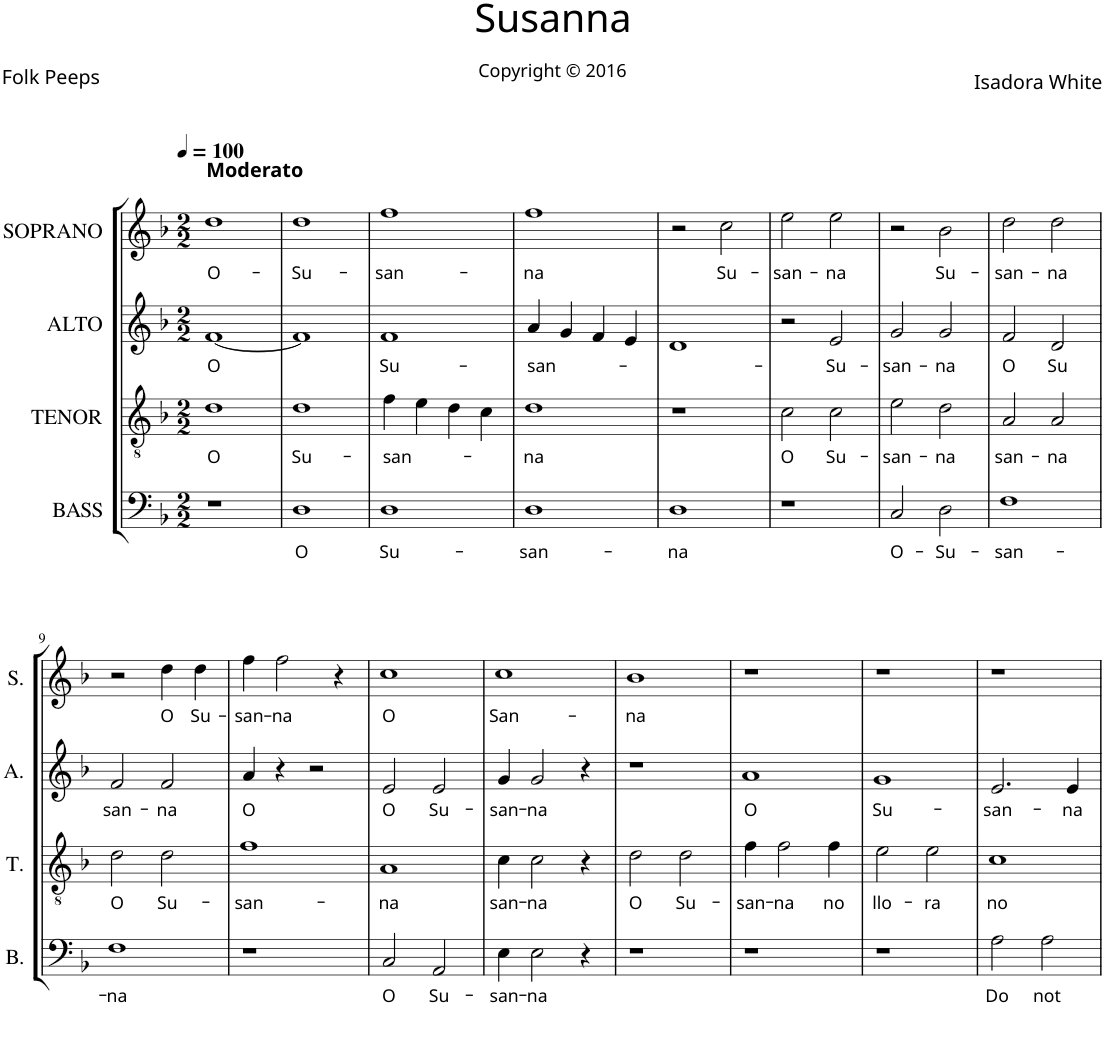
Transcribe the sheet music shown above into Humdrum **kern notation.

**kern	**text	**kern	**text	**kern	**text	**kern	**text
*part4	*part4	*part3	*part3	*part2	*part2	*part1	*part1
*staff4	*staff4	*staff3	*staff3	*staff2	*staff2	*staff1	*staff1
*I"BASS	*	*I"TENOR	*	*I"ALTO	*	*I"SOPRANO	*
*I'B.	*	*I'T.	*	*I'A.	*	*I'S.	*
*clefF4	*	*clefGv2	*	*clefG2	*	*clefG2	*
*	*	*Trd7c12	*	*	*	*	*
*k[b-]	*	*k[b-]	*	*k[b-]	*	*k[b-]	*
*M2/2	*	*M2/2	*	*M2/2	*	*M2/2	*
*MM100	*	*MM100	*	*MM100	*	*MM100	*
=1	=1	=1	=1	=1	=1	=1	=1
!	!	!	!	!	!	!LO:TX:a:B:t=Moderato	!
!	!	!	!LO:LY:b	!	!LO:LY:b	!	!LO:LY:b
1r	.	1d	O	[1f	O	1dd	O-
=2	=2	=2	=2	=2	=2	=2	=2
!	!LO:LY:b	!	!LO:LY:b	!	!	!	!LO:LY:b
1D	O	1d	Su-	1f]	.	1dd	-Su-
=3	=3	=3	=3	=3	=3	=3	=3
!	!LO:LY:b	!	!LO:LY:b	!	!LO:LY:b	!	!LO:LY:b
1D	Su-	4f\	-san-	1f	Su-	1ff	-san-
.	.	4e\	.	.	.	.	.
.	.	4d\	.	.	.	.	.
.	.	4c\	.	.	.	.	.
=4	=4	=4	=4	=4	=4	=4	=4
!	!LO:LY:b	!	!LO:LY:b	!	!LO:LY:b	!	!LO:LY:b
1D	-san-	1d	-na	4a/	-san-	1ff	-na
.	.	.	.	4g/	.	.	.
.	.	.	.	4f/	.	.	.
.	.	.	.	4e/	.	.	.
=5	=5	=5	=5	=5	=5	=5	=5
!	!LO:LY:b	!	!	!	!	!	!
1D	-na	1r	.	1d	.	2r	.
!	!	!	!	!	!	!	!LO:LY:b
.	.	.	.	.	.	2cc\	Su-
=6	=6	=6	=6	=6	=6	=6	=6
!	!	!	!LO:LY:b	!	!	!	!LO:LY:b
1r	.	2c\	O	2r	.	2ee\	-san-
!	!	!	!LO:LY:b	!	!LO:LY:b	!	!LO:LY:b
.	.	2c\	Su-	2e/	-Su-	2ee\	-na
=7	=7	=7	=7	=7	=7	=7	=7
!	!LO:LY:b	!	!LO:LY:b	!	!LO:LY:b	!	!
2C/	O-	2e\	-san-	2g/	-san-	2r	.
!	!LO:LY:b	!	!LO:LY:b	!	!LO:LY:b	!	!LO:LY:b
2D\	-Su-	2d\	-na	2g/	-na	2b-\	Su-
=8	=8	=8	=8	=8	=8	=8	=8
!	!LO:LY:b	!	!LO:LY:b	!	!LO:LY:b	!	!LO:LY:b
1F	-san-	2A/	san-	2f/	O	2dd\	-san-
!	!	!	!LO:LY:b	!	!LO:LY:b	!	!LO:LY:b
.	.	2A/	-na	2d/	Su	2dd\	-na
!!LO:LB:g=z
=9	=9	=9	=9	=9	=9	=9	=9
!	!LO:LY:b	!	!LO:LY:b	!	!LO:LY:b	!	!
1F	-na	2d\	O	2f/	san-	2r	.
!	!	!	!LO:LY:b	!	!LO:LY:b	!	!LO:LY:b
.	.	2d\	Su-	2f/	-na	4dd\	O
!	!	!	!	!	!	!	!LO:LY:b
.	.	.	.	.	.	4dd\	Su-
=10	=10	=10	=10	=10	=10	=10	=10
!	!	!	!LO:LY:b	!	!LO:LY:b	!	!LO:LY:b
1r	.	1f	-san-	4a/	O	4ff\	-san-
!	!	!	!	!	!	!	!LO:LY:b
.	.	.	.	4r	.	2ff\	-na
.	.	.	.	2r	.	.	.
.	.	.	.	.	.	4r	.
=11	=11	=11	=11	=11	=11	=11	=11
!	!LO:LY:b	!	!LO:LY:b	!	!LO:LY:b	!	!LO:LY:b
2C/	O	1A	-na	2e/	O	1cc	O
!	!LO:LY:b	!	!	!	!LO:LY:b	!	!
2AA/	Su-	.	.	2e/	Su-	.	.
=12	=12	=12	=12	=12	=12	=12	=12
!	!LO:LY:b	!	!LO:LY:b	!	!LO:LY:b	!	!LO:LY:b
4E\	-san-	4c\	san-	4g/	-san-	1cc	San-
!	!LO:LY:b	!	!LO:LY:b	!	!LO:LY:b	!	!
2E\	-na	2c\	-na	2g/	-na	.	.
4r	.	4r	.	4r	.	.	.
=13	=13	=13	=13	=13	=13	=13	=13
!	!	!	!LO:LY:b	!	!	!	!LO:LY:b
1r	.	2d\	O	1r	.	1b-	-na
!	!	!	!LO:LY:b	!	!	!	!
.	.	2d\	Su-	.	.	.	.
=14	=14	=14	=14	=14	=14	=14	=14
!	!	!	!LO:LY:b	!	!LO:LY:b	!	!
1r	.	4f\	-san-	1a	O	1r	.
!	!	!	!LO:LY:b	!	!	!	!
.	.	2f\	-na	.	.	.	.
!	!	!	!LO:LY:b	!	!	!	!
.	.	4f\	no	.	.	.	.
=15	=15	=15	=15	=15	=15	=15	=15
!	!	!	!LO:LY:b	!	!LO:LY:b	!	!
1r	.	2e\	llo-	1g	Su-	1r	.
!	!	!	!LO:LY:b	!	!	!	!
.	.	2e\	-ra	.	.	.	.
=16	=16	=16	=16	=16	=16	=16	=16
!	!LO:LY:b	!	!LO:LY:b	!	!LO:LY:b	!	!
2A\	Do	1c	no	2.e/	-san-	1r	.
!	!LO:LY:b	!	!	!	!	!	!
2A\	not	.	.	.	.	.	.
!	!	!	!	!	!LO:LY:b	!	!
.	.	.	.	4e/	-na	.	.
=	=	=	=	=	=	=	=
*-	*-	*-	*-	*-	*-	*-	*-
